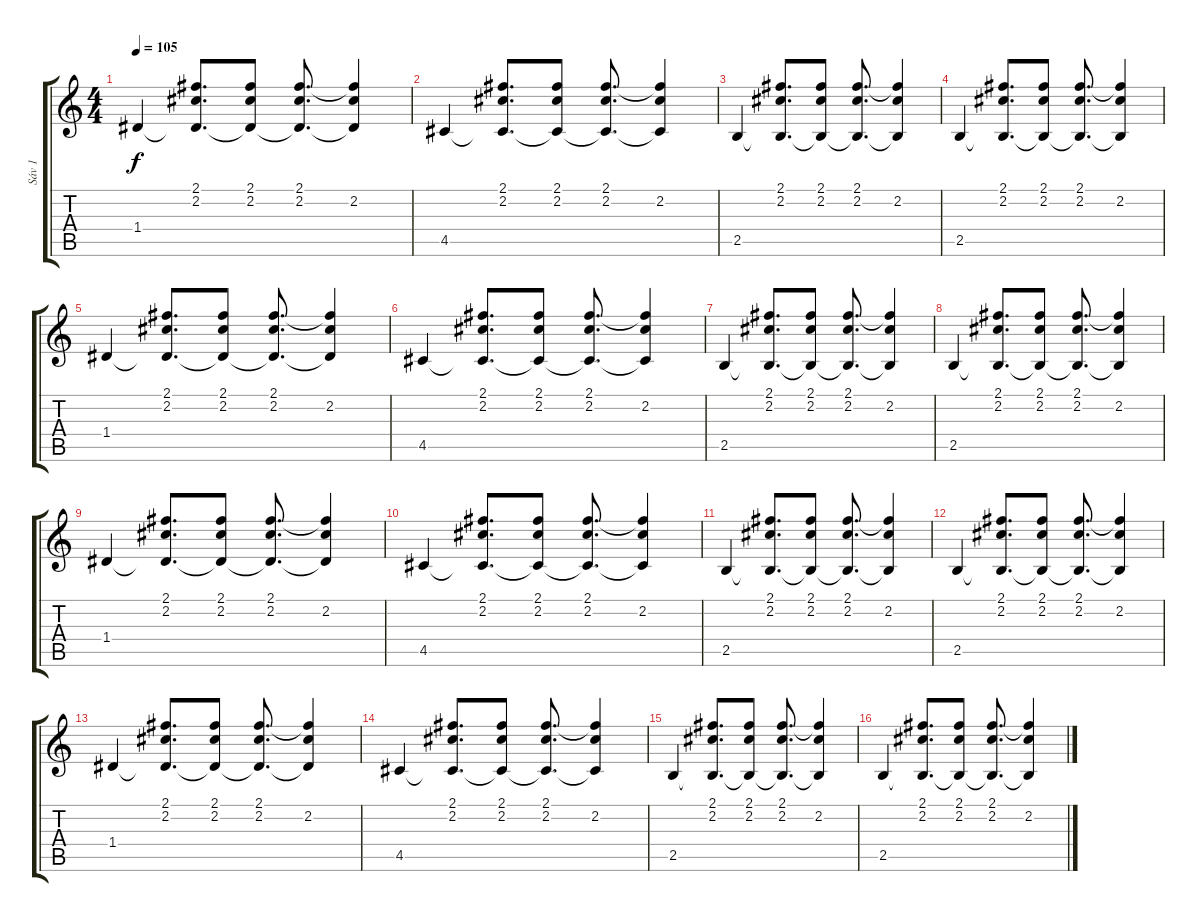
\track ("Sáv 1" "Sáv 1") {instrument electricguitarjazz}
\staff {score tabs}
\tuning (E4 B3 G3 D3 A2 E2) {hide}
\ts (4 4)
\tempo 105
\clef g2
\ks c
1.4.4{dy f instrument electricguitarjazz} (2.1 2.2 1.4{t}).8{d} (2.1 2.2 1.4{t}).8 (2.1 2.2 1.4{t}).8{d} (2.1{t} 2.2 1.4{t}).4 |
4.5.4 (2.1 2.2 4.5{t}).8{d} (2.1 2.2 4.5{t}).8 (2.1 2.2 4.5{t}).8{d} (2.1{t} 2.2 4.5{t}).4 |
2.5.4 (2.1 2.2 2.5{t}).8{d} (2.1 2.2 2.5{t}).8 (2.1 2.2 2.5{t}).8{d} (2.1{t} 2.2 2.5{t}).4 |
2.5.4 (2.1 2.2 2.5{t}).8{d} (2.1 2.2 2.5{t}).8 (2.1 2.2 2.5{t}).8{d} (2.1{t} 2.2 2.5{t}).4 |
1.4.4 (2.1 2.2 1.4{t}).8{d} (2.1 2.2 1.4{t}).8 (2.1 2.2 1.4{t}).8{d} (2.1{t} 2.2 1.4{t}).4 |
4.5.4 (2.1 2.2 4.5{t}).8{d} (2.1 2.2 4.5{t}).8 (2.1 2.2 4.5{t}).8{d} (2.1{t} 2.2 4.5{t}).4 |
2.5.4 (2.1 2.2 2.5{t}).8{d} (2.1 2.2 2.5{t}).8 (2.1 2.2 2.5{t}).8{d} (2.1{t} 2.2 2.5{t}).4 |
2.5.4 (2.1 2.2 2.5{t}).8{d} (2.1 2.2 2.5{t}).8 (2.1 2.2 2.5{t}).8{d} (2.1{t} 2.2 2.5{t}).4 |
1.4.4 (2.1 2.2 1.4{t}).8{d} (2.1 2.2 1.4{t}).8 (2.1 2.2 1.4{t}).8{d} (2.1{t} 2.2 1.4{t}).4 |
4.5.4 (2.1 2.2 4.5{t}).8{d} (2.1 2.2 4.5{t}).8 (2.1 2.2 4.5{t}).8{d} (2.1{t} 2.2 4.5{t}).4 |
2.5.4 (2.1 2.2 2.5{t}).8{d} (2.1 2.2 2.5{t}).8 (2.1 2.2 2.5{t}).8{d} (2.1{t} 2.2 2.5{t}).4 |
2.5.4 (2.1 2.2 2.5{t}).8{d} (2.1 2.2 2.5{t}).8 (2.1 2.2 2.5{t}).8{d} (2.1{t} 2.2 2.5{t}).4 |
1.4.4 (2.1 2.2 1.4{t}).8{d} (2.1 2.2 1.4{t}).8 (2.1 2.2 1.4{t}).8{d} (2.1{t} 2.2 1.4{t}).4 |
4.5.4 (2.1 2.2 4.5{t}).8{d} (2.1 2.2 4.5{t}).8 (2.1 2.2 4.5{t}).8{d} (2.1{t} 2.2 4.5{t}).4 |
2.5.4 (2.1 2.2 2.5{t}).8{d} (2.1 2.2 2.5{t}).8 (2.1 2.2 2.5{t}).8{d} (2.1{t} 2.2 2.5{t}).4 |
2.5.4 (2.1 2.2 2.5{t}).8{d} (2.1 2.2 2.5{t}).8 (2.1 2.2 2.5{t}).8{d} (2.1{t} 2.2 2.5{t}).4
